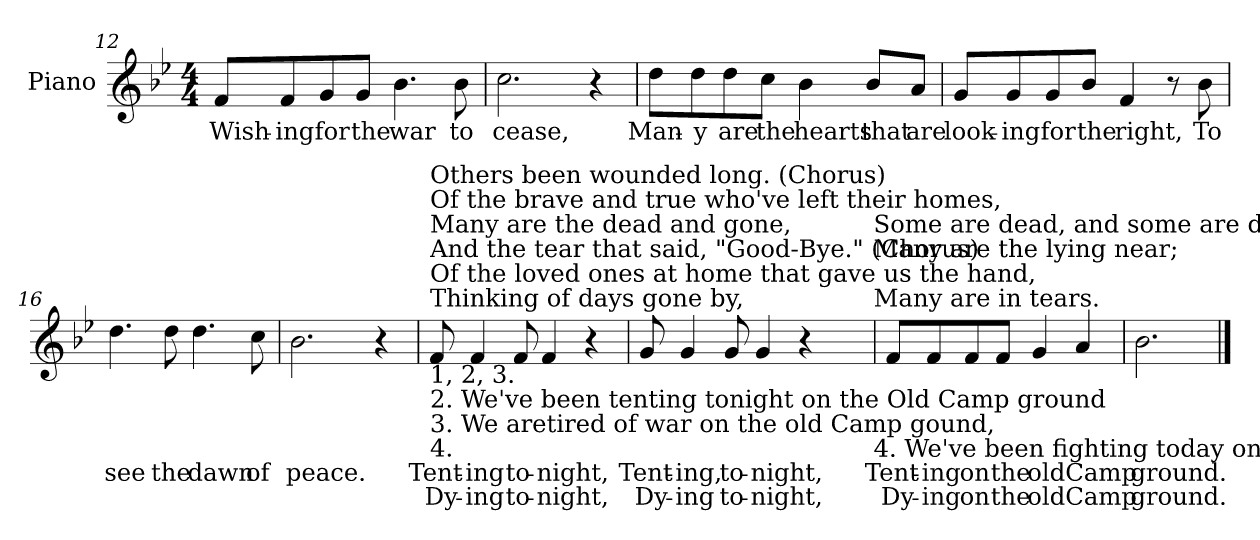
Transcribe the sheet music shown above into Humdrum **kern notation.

**kern	**text	**text
*part1	*part1	*part1
*staff1	*staff1	*staff1
*I"Piano	*	*
*I'Pno.	*	*
*clefG2	*	*
*k[b-e-]	*	*
*B-:	*	*
*M4/4	*	*
=12	=12	=12
!	!LO:LY:b:color=#000000	!
8fi/L	Wish-	.
!	!LO:LY:b:color=#000000	!
8fi/	-ing	.
!	!LO:LY:b:color=#000000	!
8gi/	for	.
!	!LO:LY:b:color=#000000	!
8gi/J	the	.
!	!LO:LY:b:color=#000000	!
4.b-i\	war	.
!	!LO:LY:b:color=#000000	!
8b-i\	to	.
=13	=13	=13
!	!LO:LY:b:color=#000000	!
2.cci\	cease,	.
4r	.	.
!!LO:LB:g=z
=14	=14	=14
!	!LO:LY:b:color=#000000	!
8ddi\L	Man-	.
!	!LO:LY:b:color=#000000	!
8ddi\	-y	.
!	!LO:LY:b:color=#000000	!
8ddi\	are	.
!	!LO:LY:b:color=#000000	!
8cci\J	the	.
!	!LO:LY:b:color=#000000	!
4b-i\	hearts	.
!	!LO:LY:b:color=#000000	!
8b-i/L	that	.
!	!LO:LY:b:color=#000000	!
8ai/J	are	.
=15	=15	=15
!	!LO:LY:b:color=#000000	!
8gi/L	look-	.
!	!LO:LY:b:color=#000000	!
8gi/	-ing	.
!	!LO:LY:b:color=#000000	!
8gi/	for	.
!	!LO:LY:b:color=#000000	!
8b-i/J	the	.
!	!LO:LY:b:color=#000000	!
4fi/	right,	.
8r	.	.
!	!LO:LY:b:color=#000000	!
8b-i\	To	.
=16	=16	=16
!	!LO:LY:b:color=#000000	!
4.ddi\	see	.
!	!LO:LY:b:color=#000000	!
8ddi\	the	.
!	!LO:LY:b:color=#000000	!
4.ddi\	dawn	.
!	!LO:LY:b:color=#000000	!
8cci\	of	.
=17	=17	=17
!	!LO:LY:b:color=#000000	!
2.b-i\	peace.	.
4r	.	.
!!LO:LB:g=z
=18	=18	=18
!LO:TX:b:t=1, 2, 3.	!	!
!LO:TX:b:t=2.  We've been tenting tonight on the Old Camp ground	!	!
!LO:TX:t=Thinking of days gone by,	!	!
!LO:TX:t=Of the loved ones at home that gave us the hand,	!	!
!LO:TX:t=And the tear that said, "Good-Bye." (Chorus)	!	!
!LO:TX:b:t=3.  We aretired of war on the old Camp gound,	!	!
!LO:TX:t=Many are the dead and gone,	!	!
!LO:TX:t=Of the brave and true who've left their homes,	!	!
!LO:TX:t=Others been wounded long. (Chorus)	!	!
!LO:TX:b:t=4.	!	!
!	!LO:LY:b:color=#000000	!LO:LY:b:color=#000000
8fi/	Tent-	Dy-
!	!LO:LY:b:color=#000000	!LO:LY:b:color=#000000
4fi/	-ing	-ing
!	!LO:LY:b:color=#000000	!LO:LY:b:color=#000000
8fi/	to-	to-
!	!LO:LY:b:color=#000000	!LO:LY:b:color=#000000
4fi/	-night,	-night,
4r	.	.
=19	=19	=19
!	!LO:LY:b:color=#000000	!LO:LY:b:color=#000000
*^	*	*
8gi/	2ryy	Tent-	Dy-
!	!	!LO:LY:b:color=#000000	!LO:LY:b:color=#000000
4gi/	.	-ing,	-ing
!	!	!LO:LY:b:color=#000000	!LO:LY:b:color=#000000
8gi/	.	to-	to-
!	!	!LO:LY:b:color=#000000	!LO:LY:b:color=#000000
4gi/	4ryy	-night,	-night,
4r	8ryy	.	.
.	16ryy	.	.
.	32ryy	.	.
.	64ryy	.	.
.	128...ryy	.	.
!	!LO:TX:b:t=4.  We've been fighting today on the old Camp ground,	!	!
!	!LO:TX:t=Many are the lying near;	!	!
!	!LO:TX:t=Some are dead, and some are dying,	!	!
!	!LO:TX:t=Many are in tears.	!	!
.	1024ryy	.	.
*v	*v	*	*
=20	=20	=20
*^	*	*
!	!	!LO:LY:b:color=#000000	!LO:LY:b:color=#000000
*v	*v	*	*
8fi/L	Tent-	Dy-
!	!LO:LY:b:color=#000000	!LO:LY:b:color=#000000
8fi/	-ing	-ing
!	!LO:LY:b:color=#000000	!LO:LY:b:color=#000000
8fi/	on	on
!	!LO:LY:b:color=#000000	!LO:LY:b:color=#000000
8fi/J	the	the
!	!LO:LY:b:color=#000000	!LO:LY:b:color=#000000
4gi/	old	old
!	!LO:LY:b:color=#000000	!LO:LY:b:color=#000000
4ai/	Camp	Camp
=21	=21	=21
!	!LO:LY:b:color=#000000	!LO:LY:b:color=#000000
2.b-i\	ground.	ground.
==	==	==
*-	*-	*-
